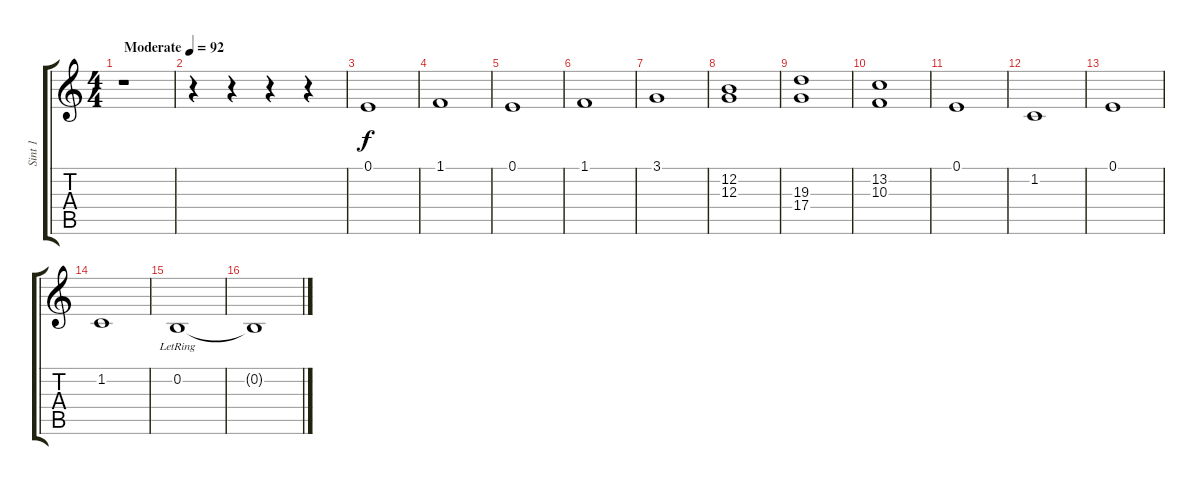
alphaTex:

\track ("Sint 1" "Sint 1") {instrument stringensemble2}
\staff {score tabs}
\tuning (E4 B3 G3 D3 A2 E2) {hide}
\ts (4 4)
\tempo (92 "Moderate")
\clef g2
\ks c
r.1{dy f instrument stringensemble2} |
r.4 r.4 r.4 r.4 |
0.1.1 |
1.1.1 |
0.1.1 |
1.1.1 |
3.1.1 |
(12.2 12.3).1 |
(19.3 17.4).1 |
(13.2 10.3).1 |
0.1.1 |
1.2.1 |
0.1.1 |
1.2.1 |
0.2{lr}.1 |
0.2{t}.1
